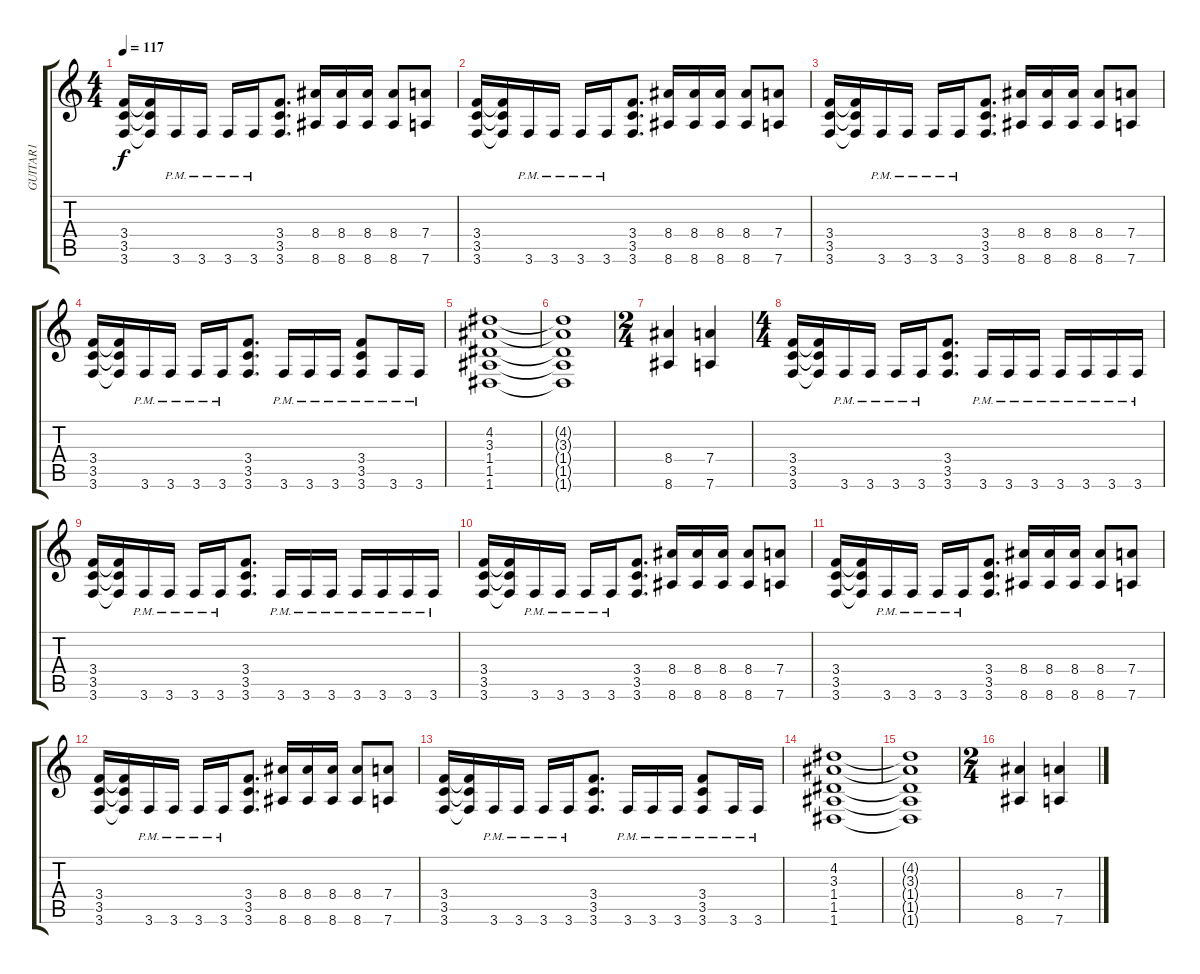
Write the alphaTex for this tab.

\track ("GUITAR1" "GUITAR1") {instrument distortionguitar}
\staff {score tabs}
\tuning (E4 B3 G3 D3 A2 D2) {hide}
\ts (4 4)
\tempo 117
\clef g2
\ks c
(3.4 3.5 3.6).16{dy f} (3.4{t} 3.5{t} 3.6{t}).16 3.6{pm}.16 3.6{pm}.16 3.6{pm}.16 3.6{pm}.16 (3.4 3.5 3.6).8{d} (8.4 8.6).16 (8.4 8.6).16 (8.4 8.6).16 (8.4 8.6).8 (7.4 7.6).8 |
(3.4 3.5 3.6).16 (3.4{t} 3.5{t} 3.6{t}).16 3.6{pm}.16 3.6{pm}.16 3.6{pm}.16 3.6{pm}.16 (3.4 3.5 3.6).8{d} (8.4 8.6).16 (8.4 8.6).16 (8.4 8.6).16 (8.4 8.6).8 (7.4 7.6).8 |
(3.4 3.5 3.6).16 (3.4{t} 3.5{t} 3.6{t}).16 3.6{pm}.16 3.6{pm}.16 3.6{pm}.16 3.6{pm}.16 (3.4 3.5 3.6).8{d} (8.4 8.6).16 (8.4 8.6).16 (8.4 8.6).16 (8.4 8.6).8 (7.4 7.6).8 |
(3.4 3.5 3.6).16 (3.4{t} 3.5{t} 3.6{t}).16 3.6{pm}.16 3.6{pm}.16 3.6{pm}.16 3.6{pm}.16 (3.4 3.5 3.6).8{d} 3.6{pm}.16 3.6{pm}.16 3.6{pm}.16 (3.4 3.5 3.6{pm}).8 3.6{pm}.16 3.6{pm}.16 |
(4.2 3.3 1.4 1.5 1.6).1 |
(4.2{t} 3.3{t} 1.4{t} 1.5{t} 1.6{t}).1 |
\ts (2 4)
(8.4 8.6).4 (7.4 7.6).4 |
\ts (4 4)
(3.4 3.5 3.6).16 (3.4{t} 3.5{t} 3.6{t}).16 3.6{pm}.16 3.6{pm}.16 3.6{pm}.16 3.6{pm}.16 (3.4 3.5 3.6).8{d} 3.6{pm}.16 3.6{pm}.16 3.6{pm}.16 3.6{pm}.16 3.6{pm}.16 3.6{pm}.16 3.6{pm}.16 |
(3.4 3.5 3.6).16 (3.4{t} 3.5{t} 3.6{t}).16 3.6{pm}.16 3.6{pm}.16 3.6{pm}.16 3.6{pm}.16 (3.4 3.5 3.6).8{d} 3.6{pm}.16 3.6{pm}.16 3.6{pm}.16 3.6{pm}.16 3.6{pm}.16 3.6{pm}.16 3.6{pm}.16 |
(3.4 3.5 3.6).16 (3.4{t} 3.5{t} 3.6{t}).16 3.6{pm}.16 3.6{pm}.16 3.6{pm}.16 3.6{pm}.16 (3.4 3.5 3.6).8{d} (8.4 8.6).16 (8.4 8.6).16 (8.4 8.6).16 (8.4 8.6).8 (7.4 7.6).8 |
(3.4 3.5 3.6).16 (3.4{t} 3.5{t} 3.6{t}).16 3.6{pm}.16 3.6{pm}.16 3.6{pm}.16 3.6{pm}.16 (3.4 3.5 3.6).8{d} (8.4 8.6).16 (8.4 8.6).16 (8.4 8.6).16 (8.4 8.6).8 (7.4 7.6).8 |
(3.4 3.5 3.6).16 (3.4{t} 3.5{t} 3.6{t}).16 3.6{pm}.16 3.6{pm}.16 3.6{pm}.16 3.6{pm}.16 (3.4 3.5 3.6).8{d} (8.4 8.6).16 (8.4 8.6).16 (8.4 8.6).16 (8.4 8.6).8 (7.4 7.6).8 |
(3.4 3.5 3.6).16 (3.4{t} 3.5{t} 3.6{t}).16 3.6{pm}.16 3.6{pm}.16 3.6{pm}.16 3.6{pm}.16 (3.4 3.5 3.6).8{d} 3.6{pm}.16 3.6{pm}.16 3.6{pm}.16 (3.4 3.5 3.6{pm}).8 3.6{pm}.16 3.6{pm}.16 |
(4.2 3.3 1.4 1.5 1.6).1 |
(4.2{t} 3.3{t} 1.4{t} 1.5{t} 1.6{t}).1 |
\ts (2 4)
(8.4 8.6).4 (7.4 7.6).4
